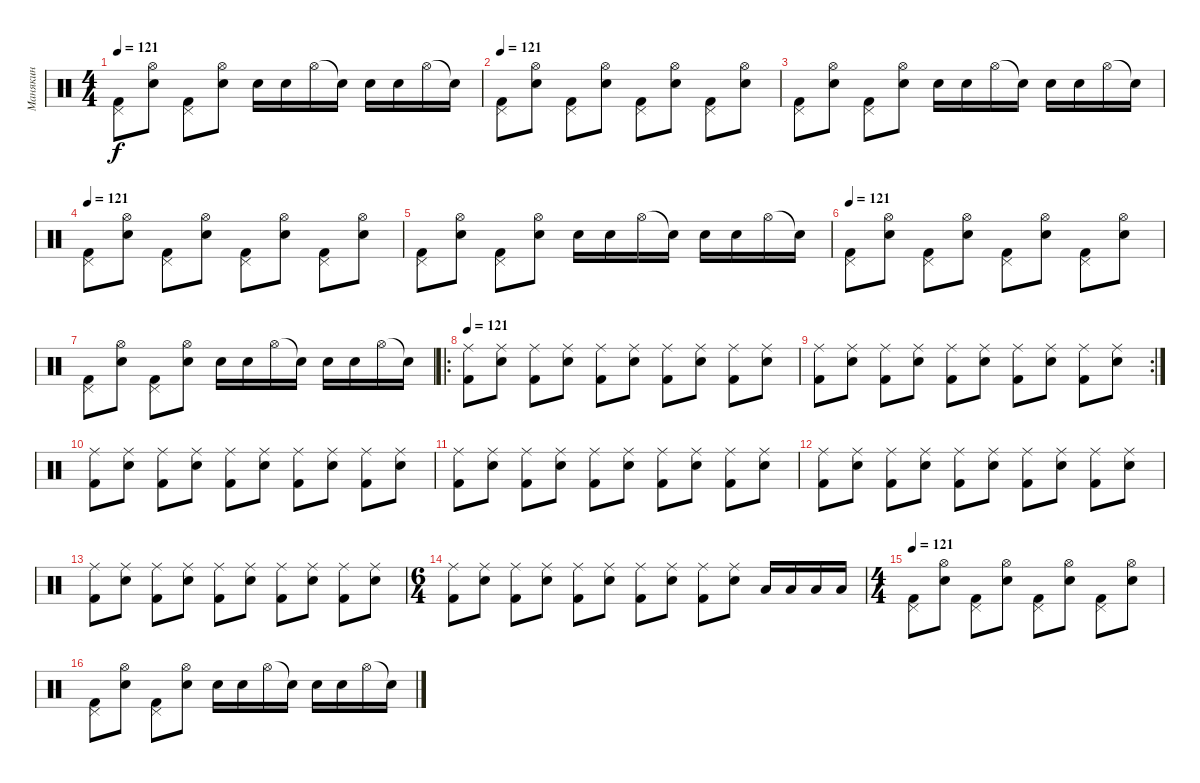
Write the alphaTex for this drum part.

\track ("Манякин" "Манякин") {instrument percussion}
\staff {score}
\articulation defaults
\ts (4 4)
\tempo 121
\clef neutral
\ks c
("Pedal Hi-Hat (hit)" "Kick (hit) 2").8{dy f} ("Hi-Hat (open)" "Electric Snare (hit)").8 ("Pedal Hi-Hat (hit)" "Kick (hit) 2").8 ("Hi-Hat (open)" "Electric Snare (hit)").8 "Electric Snare (hit)".16 "Electric Snare (hit)".16 "Hi-Hat (open)".16 "Snare (hit)"{t}.16 "Electric Snare (hit)".16 "Electric Snare (hit)".16 "Hi-Hat (open)".16 "Snare (hit)"{t}.16 |
\tempo 121
("Pedal Hi-Hat (hit)" "Kick (hit) 2").8 ("Hi-Hat (open)" "Electric Snare (hit)").8 ("Pedal Hi-Hat (hit)" "Kick (hit) 2").8 ("Hi-Hat (open)" "Electric Snare (hit)").8 ("Pedal Hi-Hat (hit)" "Kick (hit) 2").8 ("Hi-Hat (open)" "Electric Snare (hit)").8 ("Pedal Hi-Hat (hit)" "Kick (hit) 2").8 ("Hi-Hat (open)" "Electric Snare (hit)").8 |
("Pedal Hi-Hat (hit)" "Kick (hit) 2").8 ("Hi-Hat (open)" "Electric Snare (hit)").8 ("Pedal Hi-Hat (hit)" "Kick (hit) 2").8 ("Hi-Hat (open)" "Electric Snare (hit)").8 "Electric Snare (hit)".16 "Electric Snare (hit)".16 "Hi-Hat (open)".16 "Snare (hit)"{t}.16 "Electric Snare (hit)".16 "Electric Snare (hit)".16 "Hi-Hat (open)".16 "Snare (hit)"{t}.16 |
\tempo 121
("Pedal Hi-Hat (hit)" "Kick (hit) 2").8 ("Hi-Hat (open)" "Electric Snare (hit)").8 ("Pedal Hi-Hat (hit)" "Kick (hit) 2").8 ("Hi-Hat (open)" "Electric Snare (hit)").8 ("Pedal Hi-Hat (hit)" "Kick (hit) 2").8 ("Hi-Hat (open)" "Electric Snare (hit)").8 ("Pedal Hi-Hat (hit)" "Kick (hit) 2").8 ("Hi-Hat (open)" "Electric Snare (hit)").8 |
("Pedal Hi-Hat (hit)" "Kick (hit) 2").8 ("Hi-Hat (open)" "Electric Snare (hit)").8 ("Pedal Hi-Hat (hit)" "Kick (hit) 2").8 ("Hi-Hat (open)" "Electric Snare (hit)").8 "Electric Snare (hit)".16 "Electric Snare (hit)".16 "Hi-Hat (open)".16 "Snare (hit)"{t}.16 "Electric Snare (hit)".16 "Electric Snare (hit)".16 "Hi-Hat (open)".16 "Snare (hit)"{t}.16 |
\tempo 121
("Pedal Hi-Hat (hit)" "Kick (hit) 2").8 ("Hi-Hat (open)" "Electric Snare (hit)").8 ("Pedal Hi-Hat (hit)" "Kick (hit) 2").8 ("Hi-Hat (open)" "Electric Snare (hit)").8 ("Pedal Hi-Hat (hit)" "Kick (hit) 2").8 ("Hi-Hat (open)" "Electric Snare (hit)").8 ("Pedal Hi-Hat (hit)" "Kick (hit) 2").8 ("Hi-Hat (open)" "Electric Snare (hit)").8 |
("Pedal Hi-Hat (hit)" "Kick (hit) 2").8 ("Hi-Hat (open)" "Electric Snare (hit)").8 ("Pedal Hi-Hat (hit)" "Kick (hit) 2").8 ("Hi-Hat (open)" "Electric Snare (hit)").8 "Electric Snare (hit)".16 "Electric Snare (hit)".16 "Hi-Hat (open)".16 "Snare (hit)"{t}.16 "Electric Snare (hit)".16 "Electric Snare (hit)".16 "Hi-Hat (open)".16 "Snare (hit)"{t}.16 |
\ro
\tempo 121
("Ride (middle)" "Kick (hit) 2").8 ("Ride (middle)" "Electric Snare (hit)").8 ("Ride (middle)" "Kick (hit) 2").8 ("Ride (middle)" "Electric Snare (hit)").8 ("Ride (middle)" "Kick (hit) 2").8 ("Ride (middle)" "Electric Snare (hit)").8 ("Ride (middle)" "Kick (hit) 2").8 ("Ride (middle)" "Electric Snare (hit)").8 ("Ride (middle)" "Kick (hit) 2").8 ("Ride (middle)" "Electric Snare (hit)").8 |
\rc 2
("Ride (middle)" "Kick (hit) 2").8 ("Ride (middle)" "Electric Snare (hit)").8 ("Ride (middle)" "Kick (hit) 2").8 ("Ride (middle)" "Electric Snare (hit)").8 ("Ride (middle)" "Kick (hit) 2").8 ("Ride (middle)" "Electric Snare (hit)").8 ("Ride (middle)" "Kick (hit) 2").8 ("Ride (middle)" "Electric Snare (hit)").8 ("Ride (middle)" "Kick (hit) 2").8 ("Ride (middle)" "Electric Snare (hit)").8 |
("Ride (middle)" "Kick (hit) 2").8 ("Ride (middle)" "Electric Snare (hit)").8 ("Ride (middle)" "Kick (hit) 2").8 ("Ride (middle)" "Electric Snare (hit)").8 ("Ride (middle)" "Kick (hit) 2").8 ("Ride (middle)" "Electric Snare (hit)").8 ("Ride (middle)" "Kick (hit) 2").8 ("Ride (middle)" "Electric Snare (hit)").8 ("Ride (middle)" "Kick (hit) 2").8 ("Ride (middle)" "Electric Snare (hit)").8 |
("Ride (middle)" "Kick (hit) 2").8 ("Ride (middle)" "Electric Snare (hit)").8 ("Ride (middle)" "Kick (hit) 2").8 ("Ride (middle)" "Electric Snare (hit)").8 ("Ride (middle)" "Kick (hit) 2").8 ("Ride (middle)" "Electric Snare (hit)").8 ("Ride (middle)" "Kick (hit) 2").8 ("Ride (middle)" "Electric Snare (hit)").8 ("Ride (middle)" "Kick (hit) 2").8 ("Ride (middle)" "Electric Snare (hit)").8 |
("Ride (middle)" "Kick (hit) 2").8 ("Ride (middle)" "Electric Snare (hit)").8 ("Ride (middle)" "Kick (hit) 2").8 ("Ride (middle)" "Electric Snare (hit)").8 ("Ride (middle)" "Kick (hit) 2").8 ("Ride (middle)" "Electric Snare (hit)").8 ("Ride (middle)" "Kick (hit) 2").8 ("Ride (middle)" "Electric Snare (hit)").8 ("Ride (middle)" "Kick (hit) 2").8 ("Ride (middle)" "Electric Snare (hit)").8 |
("Ride (middle)" "Kick (hit) 2").8 ("Ride (middle)" "Electric Snare (hit)").8 ("Ride (middle)" "Kick (hit) 2").8 ("Ride (middle)" "Electric Snare (hit)").8 ("Ride (middle)" "Kick (hit) 2").8 ("Ride (middle)" "Electric Snare (hit)").8 ("Ride (middle)" "Kick (hit) 2").8 ("Ride (middle)" "Electric Snare (hit)").8 ("Ride (middle)" "Kick (hit) 2").8 ("Ride (middle)" "Electric Snare (hit)").8 |
\ts (6 4)
("Ride (middle)" "Kick (hit) 2").8 ("Ride (middle)" "Electric Snare (hit)").8 ("Ride (middle)" "Kick (hit) 2").8 ("Ride (middle)" "Electric Snare (hit)").8 ("Ride (middle)" "Kick (hit) 2").8 ("Ride (middle)" "Electric Snare (hit)").8 ("Ride (middle)" "Kick (hit) 2").8 ("Ride (middle)" "Electric Snare (hit)").8 ("Ride (middle)" "Kick (hit) 2").8 ("Ride (middle)" "Electric Snare (hit)").8 "Low Tom (hit)".16 "Low Tom (hit)".16 "Low Tom (hit)".16 "Low Tom (hit)".16 |
\ts (4 4)
\tempo 121
("Pedal Hi-Hat (hit)" "Kick (hit) 2").8 ("Hi-Hat (open)" "Electric Snare (hit)").8 ("Pedal Hi-Hat (hit)" "Kick (hit) 2").8 ("Hi-Hat (open)" "Electric Snare (hit)").8 ("Pedal Hi-Hat (hit)" "Kick (hit) 2").8 ("Hi-Hat (open)" "Electric Snare (hit)").8 ("Pedal Hi-Hat (hit)" "Kick (hit) 2").8 ("Hi-Hat (open)" "Electric Snare (hit)").8 |
("Pedal Hi-Hat (hit)" "Kick (hit) 2").8 ("Hi-Hat (open)" "Electric Snare (hit)").8 ("Pedal Hi-Hat (hit)" "Kick (hit) 2").8 ("Hi-Hat (open)" "Electric Snare (hit)").8 "Electric Snare (hit)".16 "Electric Snare (hit)".16 "Hi-Hat (open)".16 "Snare (hit)"{t}.16 "Electric Snare (hit)".16 "Electric Snare (hit)".16 "Hi-Hat (open)".16 "Snare (hit)"{t}.16
